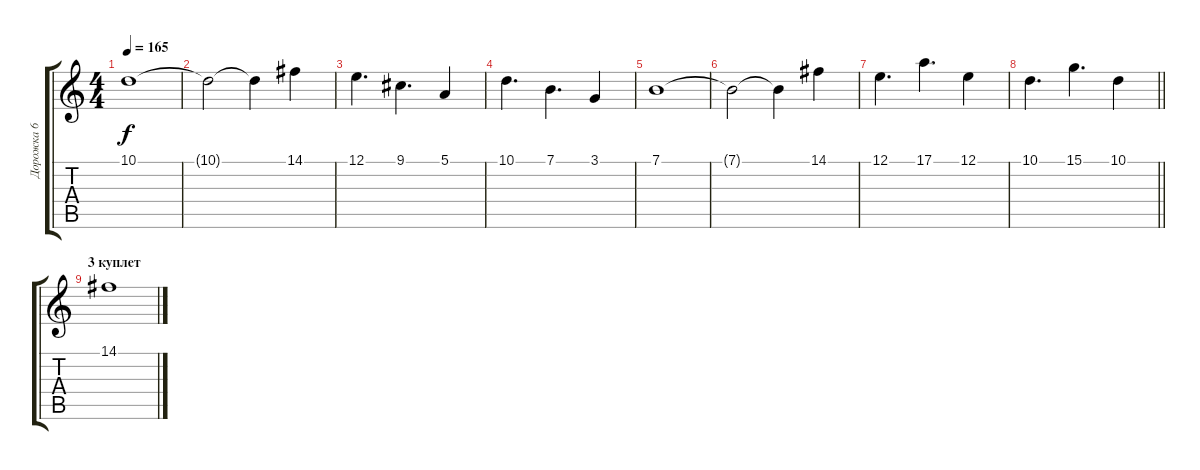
\track ("Дорожка 6" "Дорожка 6") {instrument stringensemble1}
\staff {score tabs}
\tuning (E4 B3 G3 D3 A2 E2) {hide}
\ts (4 4)
\tempo 165
\clef g2
\ks c
10.1.1{dy f} |
10.1{t}.2 10.1{t}.4 14.1.4 |
12.1.4{d} 9.1.4{d} 5.1.4 |
10.1.4{d} 7.1.4{d} 3.1.4 |
7.1.1 |
7.1{t}.2 7.1{t}.4 14.1.4 |
12.1.4{d} 17.1.4{d} 12.1.4 |
\barLineRight lightlight
10.1.4{d} 15.1.4{d} 10.1.4 |
\section ("" "3 куплет")
14.1.1
